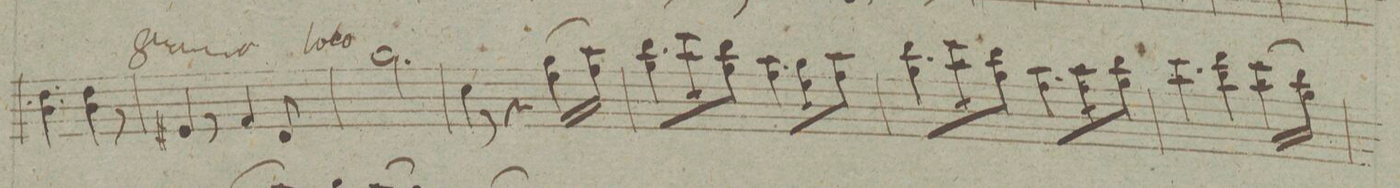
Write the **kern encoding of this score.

**kern	**dynam
*I"Fagotto	*
*clefF4	*
*k[f#c#g#]	*
*M6/8	*
4.F# 4.D\	.
4F# 4D\	.
8r	.
=48	=48
4GG#X/	.
8r	.
4AA/	.
8FF#/	.
=49	=49
2.B\	.
=50	=50
4E\	.
8r	.
4r	.
(16BLL 16G#\	.
16c#JJ 16A\)	.
=51	=51
8.dL 8.B\	.
16eK 16c#\	.
8dJ 8B\	.
8.c#L 8.A\	.
16BK 16G#\	.
8c#J 8A\	.
=52	=52
8.dL 8.B\	.
16eK 16c#\	.
8dJ 8B\	.
8.c#L 8.A\	.
16c#K 16A\	.
8dJ 8B\	.
=53	=53
4.e 4.c#\	.
4f# 4d\	.
(16eLL 16c#\	.
16dJJ 16B\)	.
=54	=54
*-	*-
